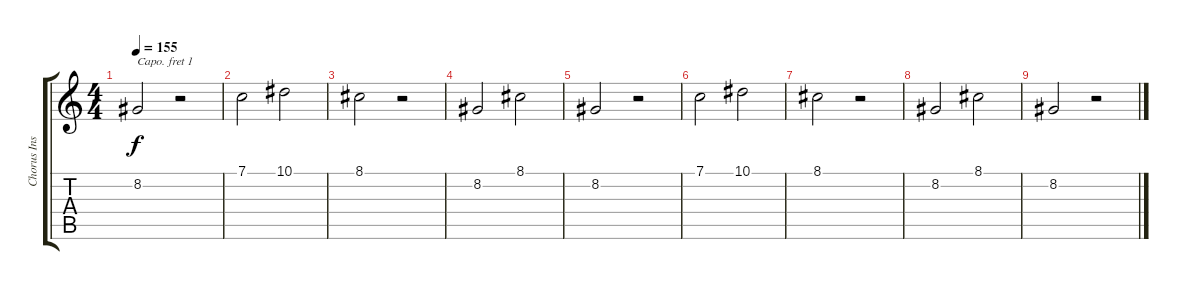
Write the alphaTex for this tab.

\track ("Chorus Instrument" "Chorus Ins") {instrument sitar}
\staff {score tabs}
\capo 1
\tuning (E4 B3 G3 D3 A2 E2) {hide}
\ts (4 4)
\tempo 155
\clef g2
\ks c
8.2.2{dy f} r.2 |
7.1.2 10.1.2 |
8.1.2 r.2 |
8.2.2 8.1.2 |
8.2.2 r.2 |
7.1.2 10.1.2 |
8.1.2 r.2 |
8.2.2 8.1.2 |
8.2.2 r.2
